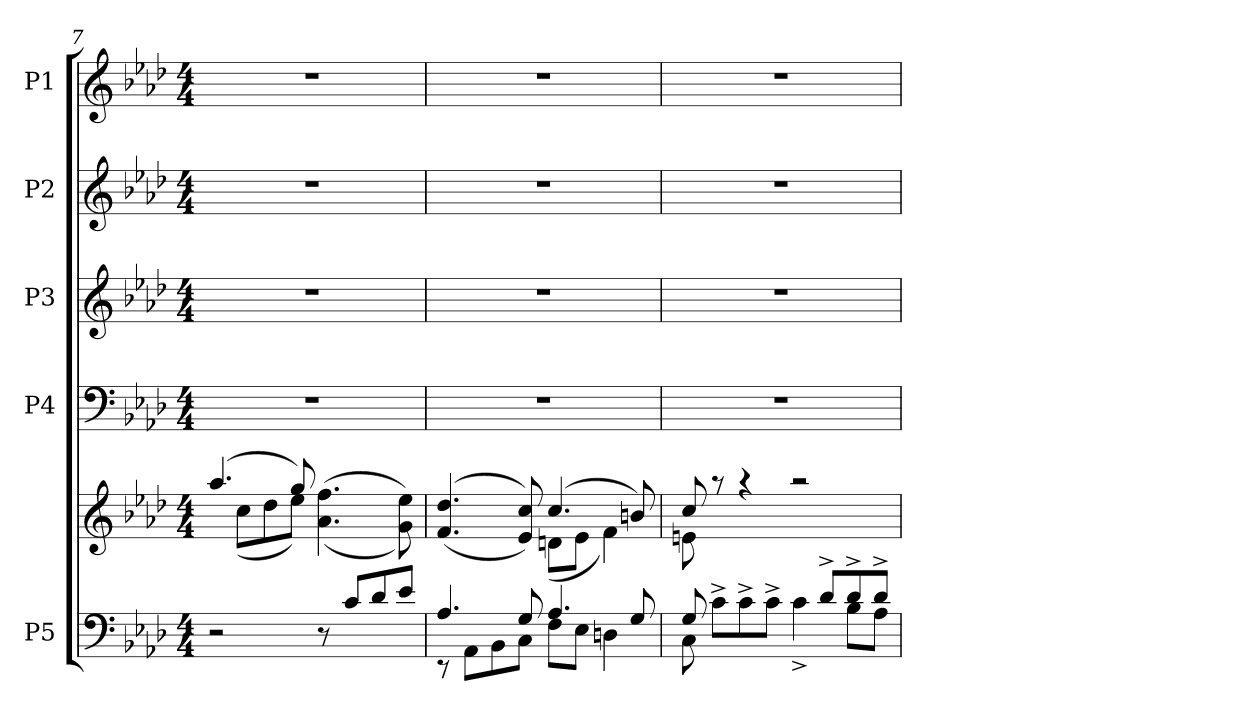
**kern	**kern	**kern	**kern	**kern	**kern
*part5	*part5	*part4	*part3	*part2	*part1
*staff6	*staff5	*staff4	*staff3	*staff2	*staff1
*I"P5	*	*I"P4	*I"P3	*I"P2	*I"P1
*clefF4	*clefG2	*clefF4	*clefG2	*clefG2	*clefG2
*	*	*	*ITrd7c12	*	*
*k[b-e-a-d-]	*k[b-e-a-d-]	*k[b-e-a-d-]	*k[b-e-a-d-]	*k[b-e-a-d-]	*k[b-e-a-d-]
*A-:	*A-:	*A-:	*A-:	*A-:	*A-:
*M4/4	*M4/4	*M4/4	*M4/4	*M4/4	*M4/4
=7	=7	=7	=7	=7	=7
*	*^	*	*	*	*
2r	(>4.aa-/	8ryy	1r	1r	1r	1r
.	.	(<8cc\L	.	.	.	.
.	.	8dd-\	.	.	.	.
.	8gg/)	8ee-\J)	.	.	.	.
8r	2ryy	(>(<4.a-\ 4.ff\	.	.	.	.
8c/L	.	.	.	.	.	.
8d-/	.	.	.	.	.	.
8e-/J	.	8g\ 8ee-\))	.	.	.	.
=8	=8	=8	=8	=8	=8	=8
*^	*	*	*	*	*	*
4.A-/	8rEE	(>(<4.f/ 4.dd-/	2ryy	1r	1r	1r	1r
.	8AA-\L	.	.	.	.	.	.
.	8BB-\	.	.	.	.	.	.
8G/	8C\J	8e-/ 8cc/))	.	.	.	.	.
4.A-/	8F\L	(>4.cc/	(<8dn\L	.	.	.	.
.	8E-\J	.	8e-\J	.	.	.	.
.	4Dn\	.	4f\)	.	.	.	.
8G/	.	8bn/)	.	.	.	.	.
=9	=9	=9	=9	=9	=9	=9	=9
8G/	8C\	8cc/	8en\	1r	1r	1r	1r
2ryy	8c^\L	8raa	2..ryy	.	.	.	.
.	8c^\	4raa	.	.	.	.	.
.	8c^\J	.	.	.	.	.	.
.	4c^\	2raa	.	.	.	.	.
8d-^/L	.	.	.	.	.	.	.
8d-^/	8B-\L	.	.	.	.	.	.
8d-^/J	8A-\J	.	.	.	.	.	.
*v	*v	*	*	*	*	*	*
*	*v	*v	*	*	*	*
=	=	=	=	=	=
*-	*-	*-	*-	*-	*-
